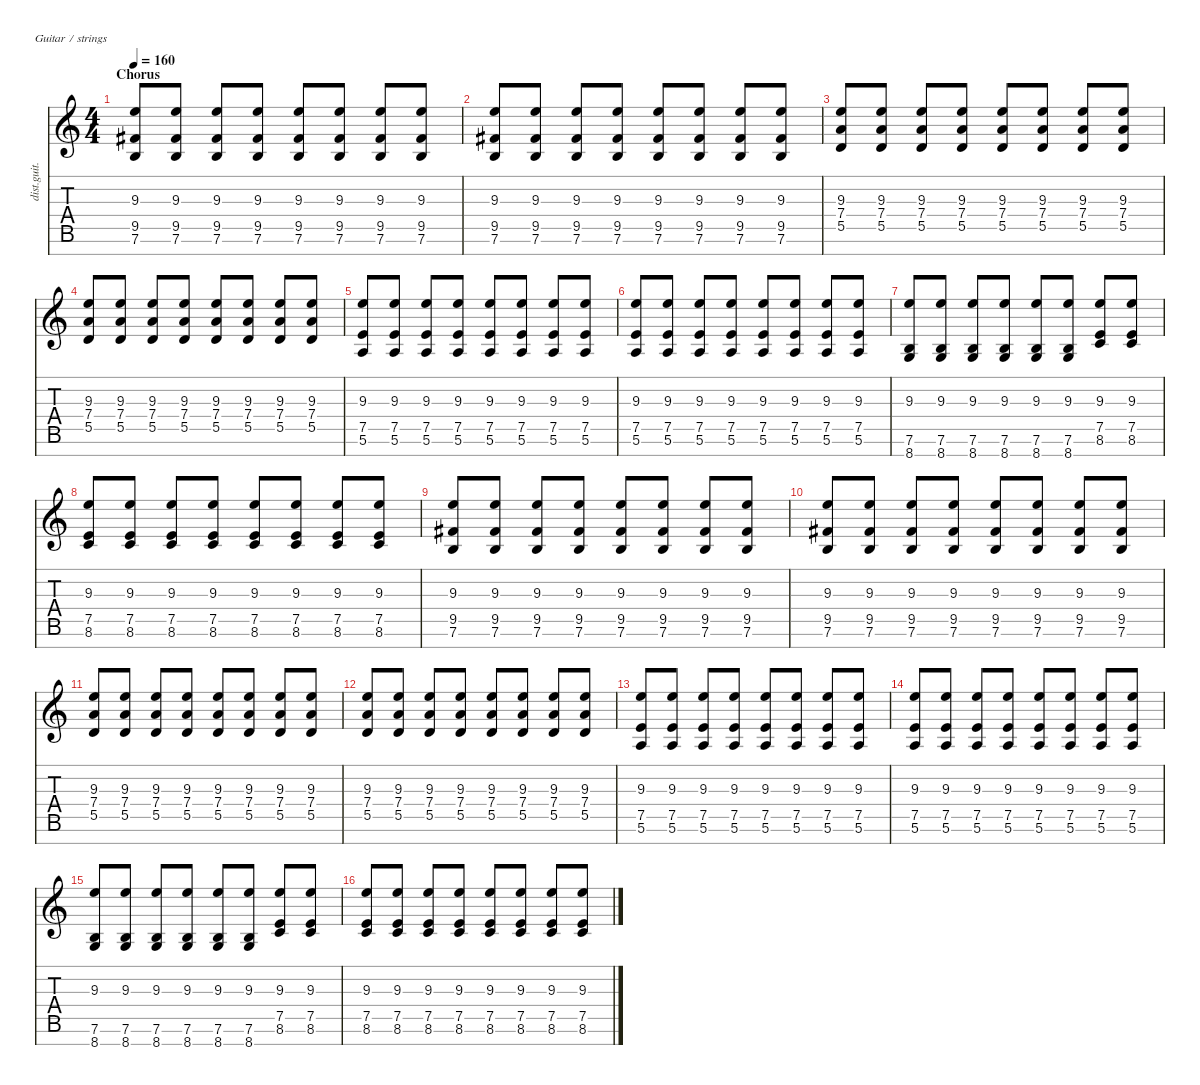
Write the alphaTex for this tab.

\defaultSystemsLayout 4
\hideDynamics
\bracketExtendMode nobrackets
\track ("Distortion Guitar - Rhytm" "dist.guit.") {instrument distortionguitar}
\staff {score tabs}
\tuning (E4 B3 G3 D3 A2 E2 B1)
\ts (4 4)
\section ("" "Chorus")
\tempo 160
\clef g2
\ks c
(7.6 9.5{acc #} 9.3).8{dy mf beam Up} (7.6 9.5{acc #} 9.3).8{beam Up} (7.6 9.5{acc #} 9.3).8{beam Up} (7.6 9.5{acc #} 9.3).8{beam Up} (7.6 9.5{acc #} 9.3).8{beam Up} (7.6 9.5{acc #} 9.3).8{beam Up} (7.6 9.5{acc #} 9.3).8{beam Up} (7.6 9.5{acc #} 9.3).8{beam Up} |
(7.6 9.5{acc #} 9.3).8{beam Up} (7.6 9.5{acc #} 9.3).8{beam Up} (7.6 9.5{acc #} 9.3).8{beam Up} (7.6 9.5{acc #} 9.3).8{beam Up} (7.6 9.5{acc #} 9.3).8{beam Up} (7.6 9.5{acc #} 9.3).8{beam Up} (7.6 9.5{acc #} 9.3).8{beam Up} (7.6 9.5{acc #} 9.3).8{beam Up} |
(9.3 7.4 5.5).8{beam Up} (9.3 7.4 5.5).8{beam Up} (9.3 7.4 5.5).8{beam Up} (9.3 7.4 5.5).8{beam Up} (9.3 7.4 5.5).8{beam Up} (9.3 7.4 5.5).8{beam Up} (9.3 7.4 5.5).8{beam Up} (9.3 7.4 5.5).8{beam Up} |
(9.3 7.4 5.5).8{beam Up} (9.3 7.4 5.5).8{beam Up} (9.3 7.4 5.5).8{beam Up} (9.3 7.4 5.5).8{beam Up} (9.3 7.4 5.5).8{beam Up} (9.3 7.4 5.5).8{beam Up} (9.3 7.4 5.5).8{beam Up} (9.3 7.4 5.5).8{beam Up} |
(5.6 7.5 9.3).8{beam Up} (5.6 7.5 9.3).8{beam Up} (5.6 7.5 9.3).8{beam Up} (5.6 7.5 9.3).8{beam Up} (5.6 7.5 9.3).8{beam Up} (5.6 7.5 9.3).8{beam Up} (5.6 7.5 9.3).8{beam Up} (5.6 7.5 9.3).8{beam Up} |
(5.6 7.5 9.3).8{beam Up} (5.6 7.5 9.3).8{beam Up} (5.6 7.5 9.3).8{beam Up} (5.6 7.5 9.3).8{beam Up} (5.6 7.5 9.3).8{beam Up} (5.6 7.5 9.3).8{beam Up} (5.6 7.5 9.3).8{beam Up} (5.6 7.5 9.3).8{beam Up} |
(8.7 7.6 9.3).8{beam Up} (8.7 7.6 9.3).8{beam Up} (8.7 7.6 9.3).8{beam Up} (8.7 7.6 9.3).8{beam Up} (8.7 7.6 9.3).8{beam Up} (8.7 7.6 9.3).8{beam Up} (8.6 7.5 9.3).8{beam Up} (8.6 7.5 9.3).8{beam Up} |
(8.6 7.5 9.3).8{beam Up} (8.6 7.5 9.3).8{beam Up} (8.6 7.5 9.3).8{beam Up} (8.6 7.5 9.3).8{beam Up} (8.6 7.5 9.3).8{beam Up} (8.6 7.5 9.3).8{beam Up} (8.6 7.5 9.3).8{beam Up} (8.6 7.5 9.3).8{beam Up} |
(7.6 9.5{acc #} 9.3).8{beam Up} (7.6 9.5{acc #} 9.3).8{beam Up} (7.6 9.5{acc #} 9.3).8{beam Up} (7.6 9.5{acc #} 9.3).8{beam Up} (7.6 9.5{acc #} 9.3).8{beam Up} (7.6 9.5{acc #} 9.3).8{beam Up} (7.6 9.5{acc #} 9.3).8{beam Up} (7.6 9.5{acc #} 9.3).8{beam Up} |
(7.6 9.5{acc #} 9.3).8{beam Up} (7.6 9.5{acc #} 9.3).8{beam Up} (7.6 9.5{acc #} 9.3).8{beam Up} (7.6 9.5{acc #} 9.3).8{beam Up} (7.6 9.5{acc #} 9.3).8{beam Up} (7.6 9.5{acc #} 9.3).8{beam Up} (7.6 9.5{acc #} 9.3).8{beam Up} (7.6 9.5{acc #} 9.3).8{beam Up} |
(9.3 7.4 5.5).8{beam Up} (9.3 7.4 5.5).8{beam Up} (9.3 7.4 5.5).8{beam Up} (9.3 7.4 5.5).8{beam Up} (9.3 7.4 5.5).8{beam Up} (9.3 7.4 5.5).8{beam Up} (9.3 7.4 5.5).8{beam Up} (9.3 7.4 5.5).8{beam Up} |
(9.3 7.4 5.5).8{beam Up} (9.3 7.4 5.5).8{beam Up} (9.3 7.4 5.5).8{beam Up} (9.3 7.4 5.5).8{beam Up} (9.3 7.4 5.5).8{beam Up} (9.3 7.4 5.5).8{beam Up} (9.3 7.4 5.5).8{beam Up} (9.3 7.4 5.5).8{beam Up} |
(5.6 7.5 9.3).8{beam Up} (5.6 7.5 9.3).8{beam Up} (5.6 7.5 9.3).8{beam Up} (5.6 7.5 9.3).8{beam Up} (5.6 7.5 9.3).8{beam Up} (5.6 7.5 9.3).8{beam Up} (5.6 7.5 9.3).8{beam Up} (5.6 7.5 9.3).8{beam Up} |
(5.6 7.5 9.3).8{beam Up} (5.6 7.5 9.3).8{beam Up} (5.6 7.5 9.3).8{beam Up} (5.6 7.5 9.3).8{beam Up} (5.6 7.5 9.3).8{beam Up} (5.6 7.5 9.3).8{beam Up} (5.6 7.5 9.3).8{beam Up} (5.6 7.5 9.3).8{beam Up} |
(8.7 7.6 9.3).8{beam Up} (8.7 7.6 9.3).8{beam Up} (8.7 7.6 9.3).8{beam Up} (8.7 7.6 9.3).8{beam Up} (8.7 7.6 9.3).8{beam Up} (8.7 7.6 9.3).8{beam Up} (8.6 7.5 9.3).8{beam Up} (8.6 7.5 9.3).8{beam Up} |
(8.6 7.5 9.3).8{beam Up} (8.6 7.5 9.3).8{beam Up} (8.6 7.5 9.3).8{beam Up} (8.6 7.5 9.3).8{beam Up} (8.6 7.5 9.3).8{beam Up} (8.6 7.5 9.3).8{beam Up} (8.6 7.5 9.3).8{beam Up} (8.6 7.5 9.3).8{beam Up}
